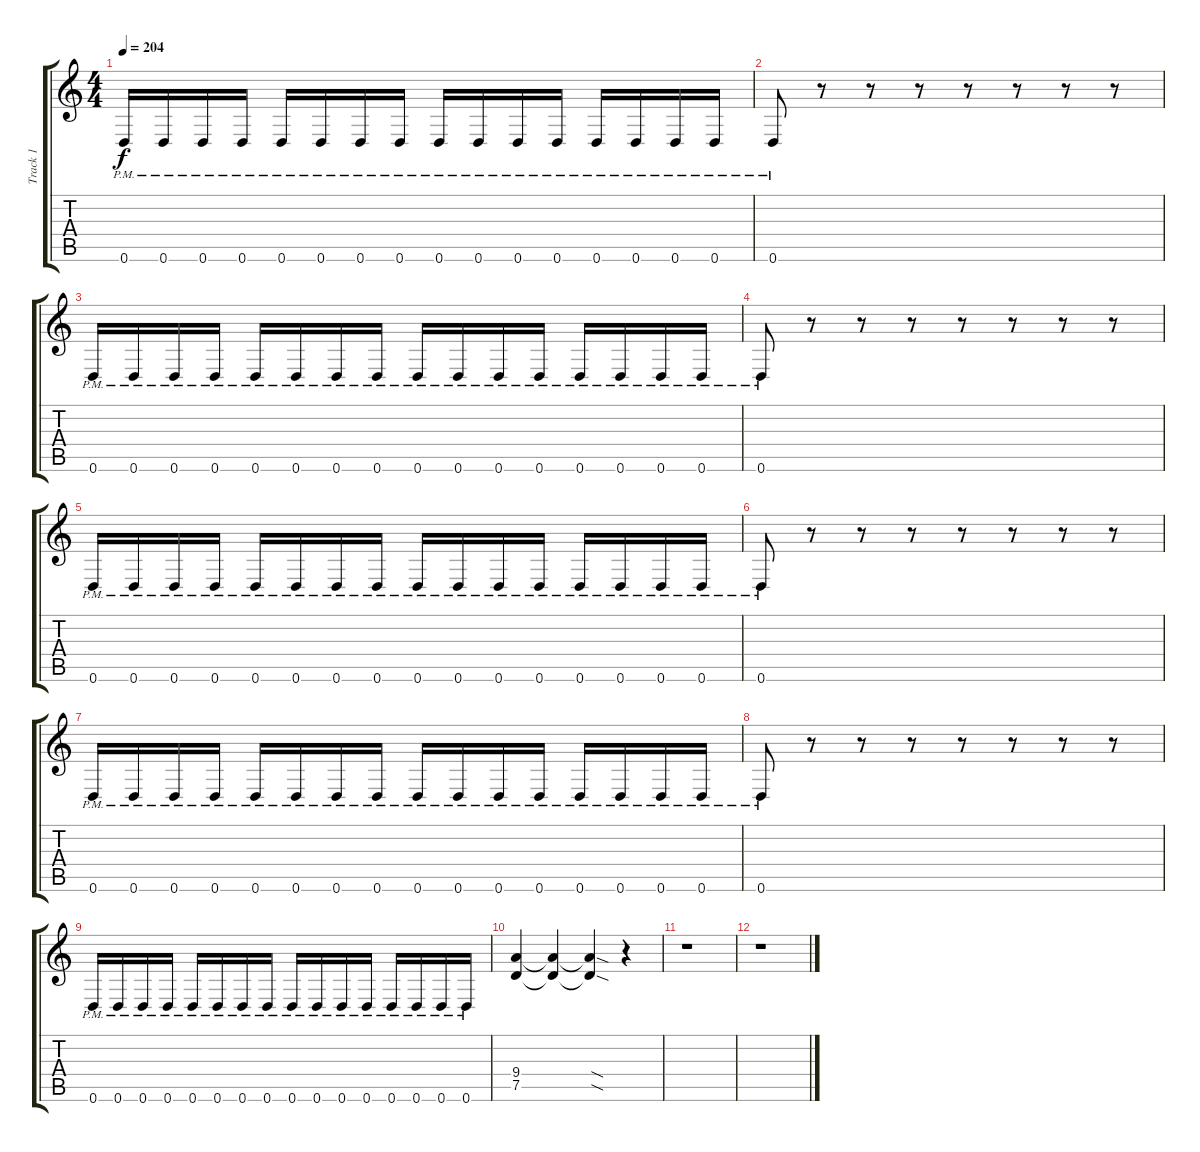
\track ("Track 1" "Track 1") {instrument distortionguitar}
\staff {score tabs}
\tuning (D4 A3 F3 C3 G2 D2) {hide}
\ts (4 4)
\tempo 204
\clef g2
\ks c
0.6{pm}.16{dy f} 0.6{pm}.16 0.6{pm}.16 0.6{pm}.16 0.6{pm}.16 0.6{pm}.16 0.6{pm}.16 0.6{pm}.16 0.6{pm}.16 0.6{pm}.16 0.6{pm}.16 0.6{pm}.16 0.6{pm}.16 0.6{pm}.16 0.6{pm}.16 0.6{pm}.16 |
0.6{pm}.8 r.8 r.8 r.8 r.8 r.8 r.8 r.8 |
0.6{pm}.16 0.6{pm}.16 0.6{pm}.16 0.6{pm}.16 0.6{pm}.16 0.6{pm}.16 0.6{pm}.16 0.6{pm}.16 0.6{pm}.16 0.6{pm}.16 0.6{pm}.16 0.6{pm}.16 0.6{pm}.16 0.6{pm}.16 0.6{pm}.16 0.6{pm}.16 |
0.6{pm}.8 r.8 r.8 r.8 r.8 r.8 r.8 r.8 |
0.6{pm}.16 0.6{pm}.16 0.6{pm}.16 0.6{pm}.16 0.6{pm}.16 0.6{pm}.16 0.6{pm}.16 0.6{pm}.16 0.6{pm}.16 0.6{pm}.16 0.6{pm}.16 0.6{pm}.16 0.6{pm}.16 0.6{pm}.16 0.6{pm}.16 0.6{pm}.16 |
0.6{pm}.8 r.8 r.8 r.8 r.8 r.8 r.8 r.8 |
0.6{pm}.16 0.6{pm}.16 0.6{pm}.16 0.6{pm}.16 0.6{pm}.16 0.6{pm}.16 0.6{pm}.16 0.6{pm}.16 0.6{pm}.16 0.6{pm}.16 0.6{pm}.16 0.6{pm}.16 0.6{pm}.16 0.6{pm}.16 0.6{pm}.16 0.6{pm}.16 |
0.6{pm}.8 r.8 r.8 r.8 r.8 r.8 r.8 r.8 |
0.6{pm}.16 0.6{pm}.16 0.6{pm}.16 0.6{pm}.16 0.6{pm}.16 0.6{pm}.16 0.6{pm}.16 0.6{pm}.16 0.6{pm}.16 0.6{pm}.16 0.6{pm}.16 0.6{pm}.16 0.6{pm}.16 0.6{pm}.16 0.6{pm}.16 0.6{pm}.16 |
(9.4 7.5).4 (9.4{t} 7.5{t}).4 (9.4{sod t} 7.5{sod t}).4 r.4 |
r.1 |
r.1
